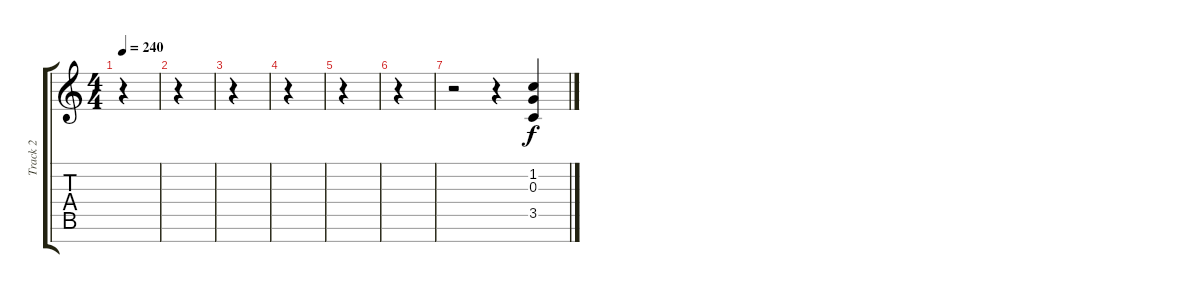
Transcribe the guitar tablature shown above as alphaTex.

\track ("Track 2" "Track 2") {instrument distortionguitar}
\staff {score tabs}
\tuning (E4 B3 G3 D3 A2 E2 B1) {hide}
\ts (4 4)
\tempo 240
\clef g2
\ks c
r.4{dy f} |
r.4 |
r.4 |
r.4 |
r.4 |
r.4 |
r.2 r.4 (1.2 0.3 3.5).4
